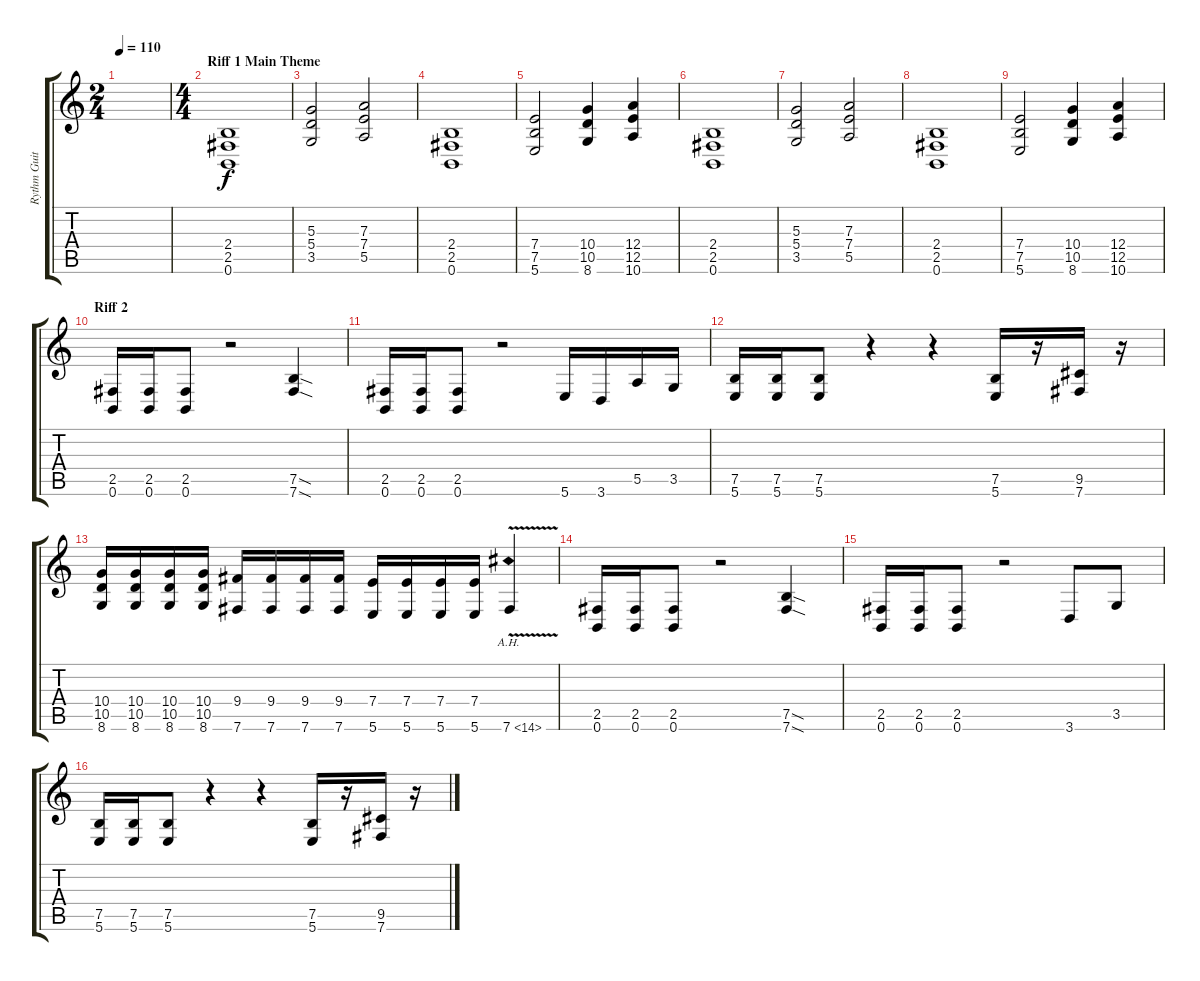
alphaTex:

\track ("Rythm Guitar" "Rythm Guit") {instrument overdrivenguitar}
\staff {score tabs}
\tuning (B3 Gb3 D3 A2 E2 B1) {hide}
\ts (2 4)
\tempo 110
\clef g2
\ks c
|
\ts (4 4)
\section ("" "Riff 1 Main Theme")
(2.4 2.5 0.6).1 |
(5.3 5.4 3.5).2 (7.3 7.4 5.5).2 |
(2.4 2.5 0.6).1 |
(7.4 7.5 5.6).2 (10.4 10.5 8.6).4 (12.4 12.5 10.6).4 |
(2.4 2.5 0.6).1 |
(5.3 5.4 3.5).2 (7.3 7.4 5.5).2 |
(2.4 2.5 0.6).1 |
(7.4 7.5 5.6).2 (10.4 10.5 8.6).4 (12.4 12.5 10.6).4 |
\section ("" "Riff 2")
(2.5 0.6).16 (2.5 0.6).16 (2.5 0.6).8 r.2 (7.5{sod} 7.6{sod}).4 |
(2.5 0.6).16 (2.5 0.6).16 (2.5 0.6).8 r.2 5.6.16 3.6.16 5.5.16 3.5.16 |
(7.5 5.6).16 (7.5 5.6).16 (7.5 5.6).8 r.4 r.4 (7.5 5.6).16 r.16 (9.5 7.6).16 r.16 |
(10.4 10.5 8.6).16 (10.4 10.5 8.6).16 (10.4 10.5 8.6).16 (10.4 10.5 8.6).16 (9.4 7.6).16 (9.4 7.6).16 (9.4 7.6).16 (9.4 7.6).16 (7.4 5.6).16 (7.4 5.6).16 (7.4 5.6).16 (7.4 5.6).16 7.6{ah 7 v}.4 |
(2.5 0.6).16 (2.5 0.6).16 (2.5 0.6).8 r.2 (7.5{sod} 7.6{sod}).4 |
(2.5 0.6).16 (2.5 0.6).16 (2.5 0.6).8 r.2 3.6.8 3.5.8 |
(7.5 5.6).16 (7.5 5.6).16 (7.5 5.6).8 r.4 r.4 (7.5 5.6).16 r.16 (9.5 7.6).16 r.16
